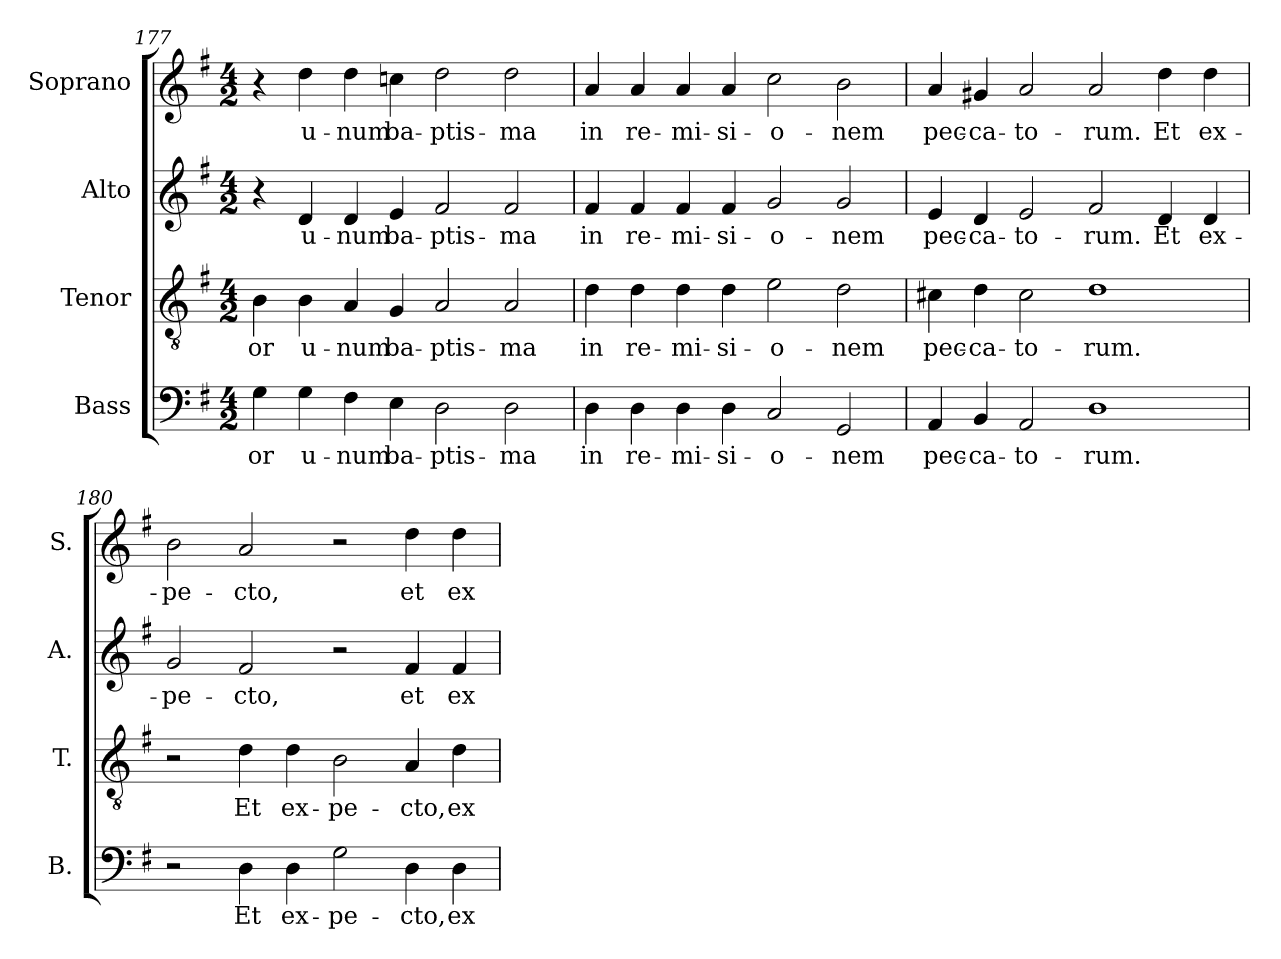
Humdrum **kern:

**kern	**text	**kern	**text	**kern	**text	**kern	**text
*part4	*part4	*part3	*part3	*part2	*part2	*part1	*part1
*staff4	*staff4	*staff3	*staff3	*staff2	*staff2	*staff1	*staff1
*I"Bass	*	*I"Tenor	*	*I"Alto	*	*I"Soprano	*
*I'B.	*	*I'T.	*	*I'A.	*	*I'S.	*
*clefF4	*	*clefGv2	*	*clefG2	*	*clefG2	*
*	*	*ITrd7c12	*	*	*	*	*
*k[f#]	*	*k[f#]	*	*k[f#]	*	*k[f#]	*
*G:	*	*G:	*	*G:	*	*G:	*
*M4/2	*	*M4/2	*	*M4/2	*	*M4/2	*
=177	=177	=177	=177	=177	=177	=177	=177
!	!LO:LY:b:color=#000000	!	!	!	!	!	!
!	!	!	!LO:LY:b:color=#000000	!	!	!	!
4Gi\	-or	4BBi\	-or	4r	.	4r	.
!	!LO:LY:b:color=#000000	!	!	!	!	!	!
!	!	!	!LO:LY:b:color=#000000	!	!	!	!
!	!	!	!	!	!LO:LY:b:color=#000000	!	!
!	!	!	!	!	!	!	!LO:LY:b:color=#000000
4Gi\	u-	4BBi\	u-	4di/	u-	4ddi\	u-
!	!LO:LY:b:color=#000000	!	!	!	!	!	!
!	!	!	!LO:LY:b:color=#000000	!	!	!	!
!	!	!	!	!	!LO:LY:b:color=#000000	!	!
!	!	!	!	!	!	!	!LO:LY:b:color=#000000
4F#i\	-num	4AAi/	-num	4di/	-num	4ddi\	-num
!	!LO:LY:b:color=#000000	!	!	!	!	!	!
!	!	!	!LO:LY:b:color=#000000	!	!	!	!
!	!	!	!	!	!LO:LY:b:color=#000000	!	!
!	!	!	!	!	!	!	!LO:LY:b:color=#000000
4Ei\	ba-	4GGi/	ba-	4ei/	ba-	4ccni\	ba-
!	!LO:LY:b:color=#000000	!	!	!	!	!	!
!	!	!	!LO:LY:b:color=#000000	!	!	!	!
!	!	!	!	!	!LO:LY:b:color=#000000	!	!
!	!	!	!	!	!	!	!LO:LY:b:color=#000000
2Di\	-ptis-	2AAi/	-ptis-	2f#i/	-ptis-	2ddi\	-ptis-
!	!LO:LY:b:color=#000000	!	!	!	!	!	!
!	!	!	!LO:LY:b:color=#000000	!	!	!	!
!	!	!	!	!	!LO:LY:b:color=#000000	!	!
!	!	!	!	!	!	!	!LO:LY:b:color=#000000
2Di\	-ma	2AAi/	-ma	2f#i/	-ma	2ddi\	-ma
=178	=178	=178	=178	=178	=178	=178	=178
!	!LO:LY:b:color=#000000	!	!	!	!	!	!
!	!	!	!LO:LY:b:color=#000000	!	!	!	!
!	!	!	!	!	!LO:LY:b:color=#000000	!	!
!	!	!	!	!	!	!	!LO:LY:b:color=#000000
4Di\	in	4Di\	in	4f#i/	in	4ai/	in
!	!LO:LY:b:color=#000000	!	!	!	!	!	!
!	!	!	!LO:LY:b:color=#000000	!	!	!	!
!	!	!	!	!	!LO:LY:b:color=#000000	!	!
!	!	!	!	!	!	!	!LO:LY:b:color=#000000
4Di\	re-	4Di\	re-	4f#i/	re-	4ai/	re-
!	!LO:LY:b:color=#000000	!	!	!	!	!	!
!	!	!	!LO:LY:b:color=#000000	!	!	!	!
!	!	!	!	!	!LO:LY:b:color=#000000	!	!
!	!	!	!	!	!	!	!LO:LY:b:color=#000000
4Di\	-mi-	4Di\	-mi-	4f#i/	-mi-	4ai/	-mi-
!	!LO:LY:b:color=#000000	!	!	!	!	!	!
!	!	!	!LO:LY:b:color=#000000	!	!	!	!
!	!	!	!	!	!LO:LY:b:color=#000000	!	!
!	!	!	!	!	!	!	!LO:LY:b:color=#000000
4Di\	-si-	4Di\	-si-	4f#i/	-si-	4ai/	-si-
!	!LO:LY:b:color=#000000	!	!	!	!	!	!
!	!	!	!LO:LY:b:color=#000000	!	!	!	!
!	!	!	!	!	!LO:LY:b:color=#000000	!	!
!	!	!	!	!	!	!	!LO:LY:b:color=#000000
2Ci/	-o-	2Ei\	-o-	2gi/	-o-	2cci\	-o-
!	!LO:LY:b:color=#000000	!	!	!	!	!	!
!	!	!	!LO:LY:b:color=#000000	!	!	!	!
!	!	!	!	!	!LO:LY:b:color=#000000	!	!
!	!	!	!	!	!	!	!LO:LY:b:color=#000000
2GGi/	-nem	2Di\	-nem	2gi/	-nem	2bi\	-nem
!!LO:LB:g=z
=179	=179	=179	=179	=179	=179	=179	=179
!	!LO:LY:b:color=#000000	!	!	!	!	!	!
!	!	!	!LO:LY:b:color=#000000	!	!	!	!
!	!	!	!	!	!LO:LY:b:color=#000000	!	!
!	!	!	!	!	!	!	!LO:LY:b:color=#000000
4AAi/	pec-	4C#Xi\	pec-	4ei/	pec-	4ai/	pec-
!	!LO:LY:b:color=#000000	!	!	!	!	!	!
!	!	!	!LO:LY:b:color=#000000	!	!	!	!
!	!	!	!	!	!LO:LY:b:color=#000000	!	!
!	!	!	!	!	!	!	!LO:LY:b:color=#000000
4BBi/	-ca-	4Di\	-ca-	4di/	-ca-	4g#Xi/	-ca-
!	!LO:LY:b:color=#000000	!	!	!	!	!	!
!	!	!	!LO:LY:b:color=#000000	!	!	!	!
!	!	!	!	!	!LO:LY:b:color=#000000	!	!
!	!	!	!	!	!	!	!LO:LY:b:color=#000000
2AAi/	-to-	2C#i\	-to-	2ei/	-to-	2ai/	-to-
!	!LO:LY:b:color=#000000	!	!	!	!	!	!
!	!	!	!LO:LY:b:color=#000000	!	!	!	!
!	!	!	!	!	!LO:LY:b:color=#000000	!	!
!	!	!	!	!	!	!	!LO:LY:b:color=#000000
1Di	-rum.	1Di	-rum.	2f#i/	-rum.	2ai/	-rum.
!	!	!	!	!	!LO:LY:b:color=#000000	!	!
!	!	!	!	!	!	!	!LO:LY:b:color=#000000
.	.	.	.	4di/	Et	4ddi\	Et
!	!	!	!	!	!LO:LY:b:color=#000000	!	!
!	!	!	!	!	!	!	!LO:LY:b:color=#000000
.	.	.	.	4di/	ex-	4ddi\	ex-
=180	=180	=180	=180	=180	=180	=180	=180
!	!	!	!	!	!LO:LY:b:color=#000000	!	!
!	!	!	!	!	!	!	!LO:LY:b:color=#000000
2r	.	2r	.	2gi/	-pe-	2bi\	-pe-
!	!LO:LY:b:color=#000000	!	!	!	!	!	!
!	!	!	!LO:LY:b:color=#000000	!	!	!	!
!	!	!	!	!	!LO:LY:b:color=#000000	!	!
!	!	!	!	!	!	!	!LO:LY:b:color=#000000
4Di\	Et	4Di\	Et	2f#i/	-cto,	2ai/	-cto,
!	!LO:LY:b:color=#000000	!	!	!	!	!	!
!	!	!	!LO:LY:b:color=#000000	!	!	!	!
4Di\	ex-	4Di\	ex-	.	.	.	.
!	!LO:LY:b:color=#000000	!	!	!	!	!	!
!	!	!	!LO:LY:b:color=#000000	!	!	!	!
2Gi\	-pe-	2BBi\	-pe-	2r	.	2r	.
!	!LO:LY:b:color=#000000	!	!	!	!	!	!
!	!	!	!LO:LY:b:color=#000000	!	!	!	!
!	!	!	!	!	!LO:LY:b:color=#000000	!	!
!	!	!	!	!	!	!	!LO:LY:b:color=#000000
4Di\	-cto,	4AAi/	-cto,	4f#i/	et	4ddi\	et
!	!LO:LY:b:color=#000000	!	!	!	!	!	!
!	!	!	!LO:LY:b:color=#000000	!	!	!	!
!	!	!	!	!	!LO:LY:b:color=#000000	!	!
!	!	!	!	!	!	!	!LO:LY:b:color=#000000
4Di\	ex-	4Di\	ex-	4f#i/	ex-	4ddi\	ex-
=	=	=	=	=	=	=	=
*-	*-	*-	*-	*-	*-	*-	*-
